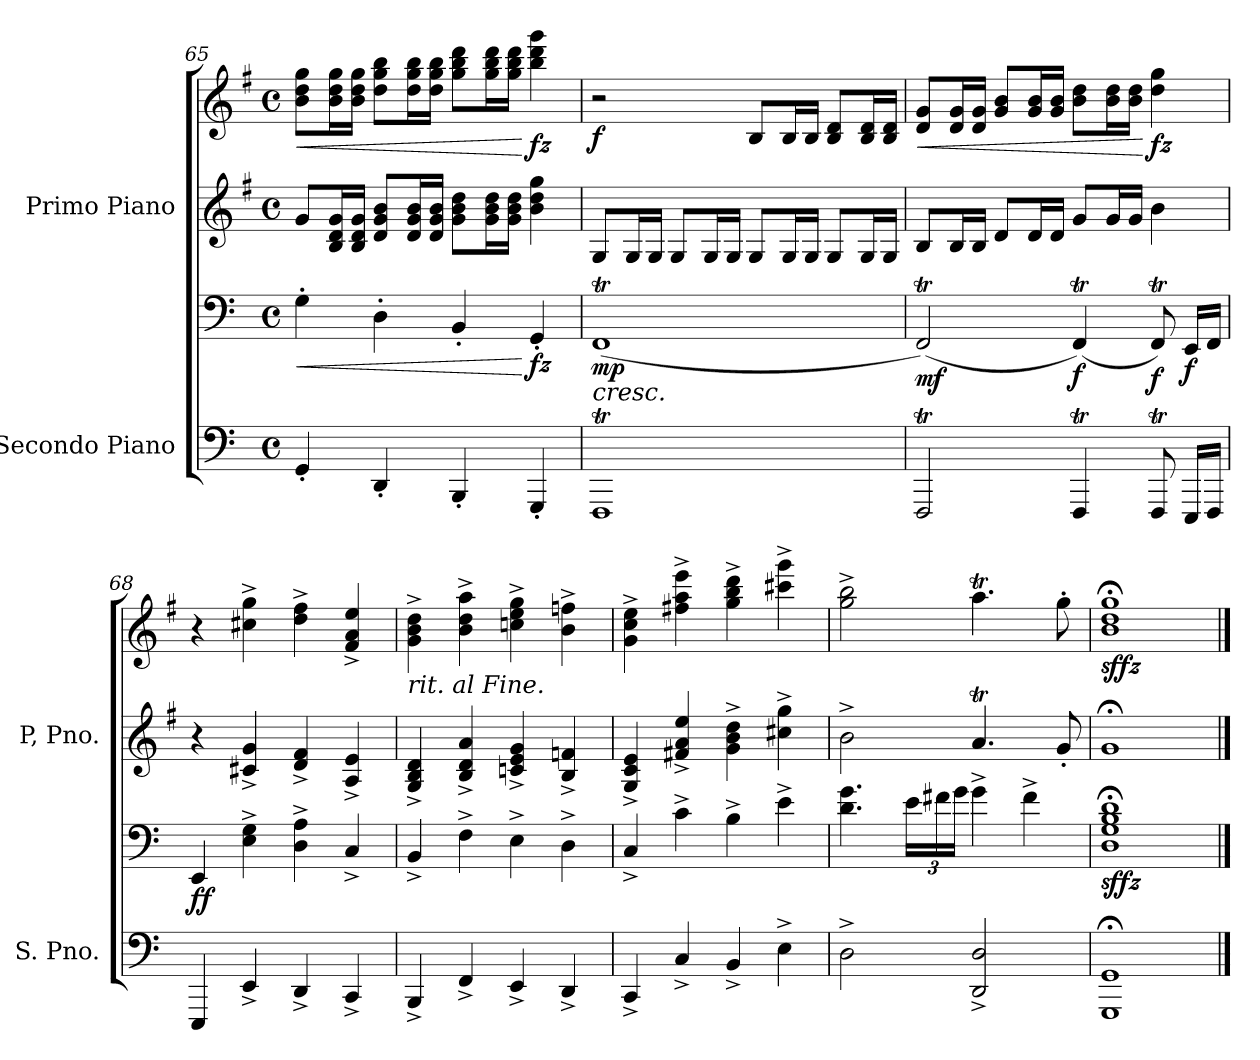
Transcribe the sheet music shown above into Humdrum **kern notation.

**kern	**kern	**dynam	**kern	**kern	**dynam
*part2	*part2	*part2	*part1	*part1	*part1
*staff4	*staff3	*staff3/4	*staff2	*staff1	*staff1/2
*I"Secondo Piano	*	*	*I"Primo Piano	*	*
*I'S. Pno.	*	*	*I'P, Pno.	*	*
*clefF4	*clefF4	*	*clefG2	*clefG2	*
*k[]	*k[]	*	*k[f#]	*k[f#]	*
*M4/4	*M4/4	*	*M4/4	*M4/4	*
*met(c)	*met(c)	*	*met(c)	*met(c)	*
=65	=65	=65	=65	=65	=65
!	!	!LO:HP:b	!	!	!LO:HP:b
4GG'/	4G'\	<	8g/L	8b\ 8dd\ 8gg\L	<
.	.	.	16B/ 16d/ 16g/L	16b\ 16dd\ 16gg\L	.
.	.	.	16B/ 16d/ 16g/JJ	16b\ 16dd\ 16gg\JJ	.
4DD'/	4D'\	.	8d/ 8g/ 8b/L	8dd\ 8gg\ 8bb\L	.
.	.	.	16d/ 16g/ 16b/L	16dd\ 16gg\ 16bb\L	.
.	.	.	16d/ 16g/ 16b/JJ	16dd\ 16gg\ 16bb\JJ	.
4BBB'/	4BB'/	.	8g\ 8b\ 8dd\L	8gg\ 8bb\ 8ddd\L	.
.	.	.	16g\ 16b\ 16dd\L	16gg\ 16bb\ 16ddd\L	.
.	.	.	16g\ 16b\ 16dd\JJ	16gg\ 16bb\ 16ddd\JJ	.
!	!	!LO:DY:n=1:b	!	!	!LO:DY:n=1:b
4GGG'/	4GG'/	[ fz	4b\ 4dd\ 4gg\	4bb\ 4ddd\ 4ggg\	[ fz
!!LO:LB:g=z
=66	=66	=66	=66	=66	=66
!	!LO:TX:b:i:t=cresc.	!	!	!	!
!	!	!LO:DY:b	!	!	!LO:DY:b
1FFFT	(<1FFT	mp	8G/L	2r	f
.	.	.	16G/L	.	.
.	.	.	16G/JJ	.	.
.	.	.	8G/L	.	.
.	.	.	16G/L	.	.
.	.	.	16G/JJ	.	.
.	.	.	8G/L	8B/L	.
.	.	.	16G/L	16B/L	.
.	.	.	16G/JJ	16B/JJ	.
.	.	.	8G/L	8B/ 8d/L	.
.	.	.	16G/L	16B/ 16d/L	.
.	.	.	16G/JJ	16B/ 16d/JJ	.
=67	=67	=67	=67	=67	=67
!	!	!LO:DY:b	!	!	!LO:HP:b
2FFFT/	(<2FFT/)	mf	8B/L	8d/ 8g/L	<
.	.	.	16B/L	16d/ 16g/L	.
.	.	.	16B/JJ	16d/ 16g/JJ	.
.	.	.	8d/L	8g/ 8b/L	.
.	.	.	16d/L	16g/ 16b/L	.
.	.	.	16d/JJ	16g/ 16b/JJ	.
!	!	!LO:DY:b	!	!	!
4FFFT/	(<4FFT/)	f	8g/L	8b\ 8dd\L	.
.	.	.	16g/L	16b\ 16dd\L	.
.	.	.	16g/JJ	16b\ 16dd\JJ	.
!	!	!LO:DY:b	!	!	!LO:DY:n=1:b
8FFFT/	8FFT/)	f	4b\	4dd\ 4gg\	[ fz
!	!	!LO:DY:b	!	!	!
16EEE/LL	16EE/LL	f	.	.	.
16FFF/JJ	16FF/JJ	.	.	.	.
=68	=68	=68	=68	=68	=68
!	!	!LO:DY:b	!	!	!
4EEE/	4EE/	ff	4r	4r	.
4EE^/	4E\^ 4G\^	.	4c#X/^ 4g/^	4cc#X\^ 4gg\^	.
4DD^/	4D\^ 4A\^	.	4d/^ 4f#/^	4dd\^ 4ff#\^	.
4CC^/	4C^/	.	4A/^ 4e/^	4f#/^ 4a/^ 4ee/^	.
=69	=69	=69	=69	=69	=69
!	!	!	!	!LO:TX:b:i:t=rit. al Fine.	!
4BBB^/	4BB^/	.	4G/^ 4B/^ 4d/^	4g\^ 4b\^ 4dd\^	.
4FF^/	4F^\	.	4B/^ 4d/^ 4a/^	4b\^ 4dd\^ 4aa\^	.
4EE^/	4E^\	.	4cn/^ 4e/^ 4g/^	4ccn\^ 4ee\^ 4gg\^	.
4DD^/	4D^\	.	4B/^ 4fn/^	4b\^ 4ffn\^	.
!!LO:LB:g=z
=70	=70	=70	=70	=70	=70
*	*	*	*	*MM132	*
4CC^/	4C^/	.	4G/^ 4c/^ 4e/^	4g\^ 4cc\^ 4ee\^	.
4C^/	4c^\	.	4f#X/^ 4a/^ 4ee/^	4ff#X\^ 4aa\^ 4eee\^	.
4BB^/	4B^\	.	4g\^ 4b\^ 4dd\^	4gg\^ 4bb\^ 4ddd\^	.
4E^\	4e^\	.	4cc#X\^ 4gg\^	4ccc#X\^ 4ggg\^	.
=71	=71	=71	=71	=71	=71
*	*	*	*	*MM122	*
2D^\	4.d\ 4.g\	.	2b^\	2gg\^ 2bb\^	.
*	*Xbrackettup	*	*	*	*
.	24e\LL	.	.	.	.
.	24f#X\	.	.	.	.
.	24g\JJ	.	.	.	.
2DD/^ 2D/^	4g^\	.	4.aT/	4.aaT\	.
.	4f#^\	.	.	.	.
*	*	*	*	*MM80	*
.	.	.	8g'/	8gg'\	.
=72	=72	=72	=72	=72	=72
!	!	!LO:DY:b	!	!	!LO:DY:b
1GGG;< 1GG;<	1D;< 1G;< 1B;< 1d;<	sffz	1g;<	1b;< 1dd;< 1gg;<	sffz
==	==	==	==	==	==
*-	*-	*-	*-	*-	*-
